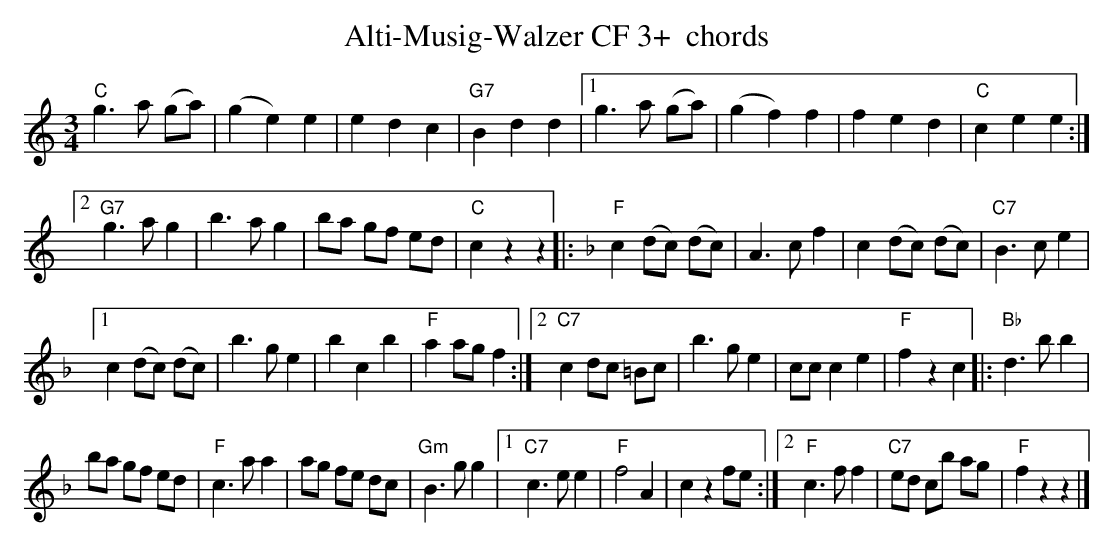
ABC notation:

X:1
T:Alti-Musig-Walzer CF 3+  chords
M:3/4
L:1/8
K:Cmaj%%MIDI gchordon
"C"g3a (ga) | (g2e2)e2 | e2d2c2 | "G7"B2d2d2 |1 g3a (ga) | (g2f2)f2 | f2e2d2 | "C"c2e2e2 :|2
"G7"g3ag2 | b3ag2 | ba gf ed | "C"c2z2z2 |: [K:Fmaj] "F"c2 (dc) (dc) | A3cf2 | c2 (dc) (dc) | "C7"B3ce2 |1
c2 (dc) (dc) | b3ge2 | b2c2b2 | "F"a2 agf2 :|2 "C7"c2 dc =Bc | b3ge2 | ccc2e2 | "F"f2z2c2 |: "Bb"d3bb2 |
ba gf ed | "F"c3aa2 | ag fe dc | "Gm"B3gg2 |1 "C7"c3ee2 | "F"f4A2 | c2z2fe :|2 "F"c3ff2 | "C7"ed cb ag | "F"f2z2z2 |]
